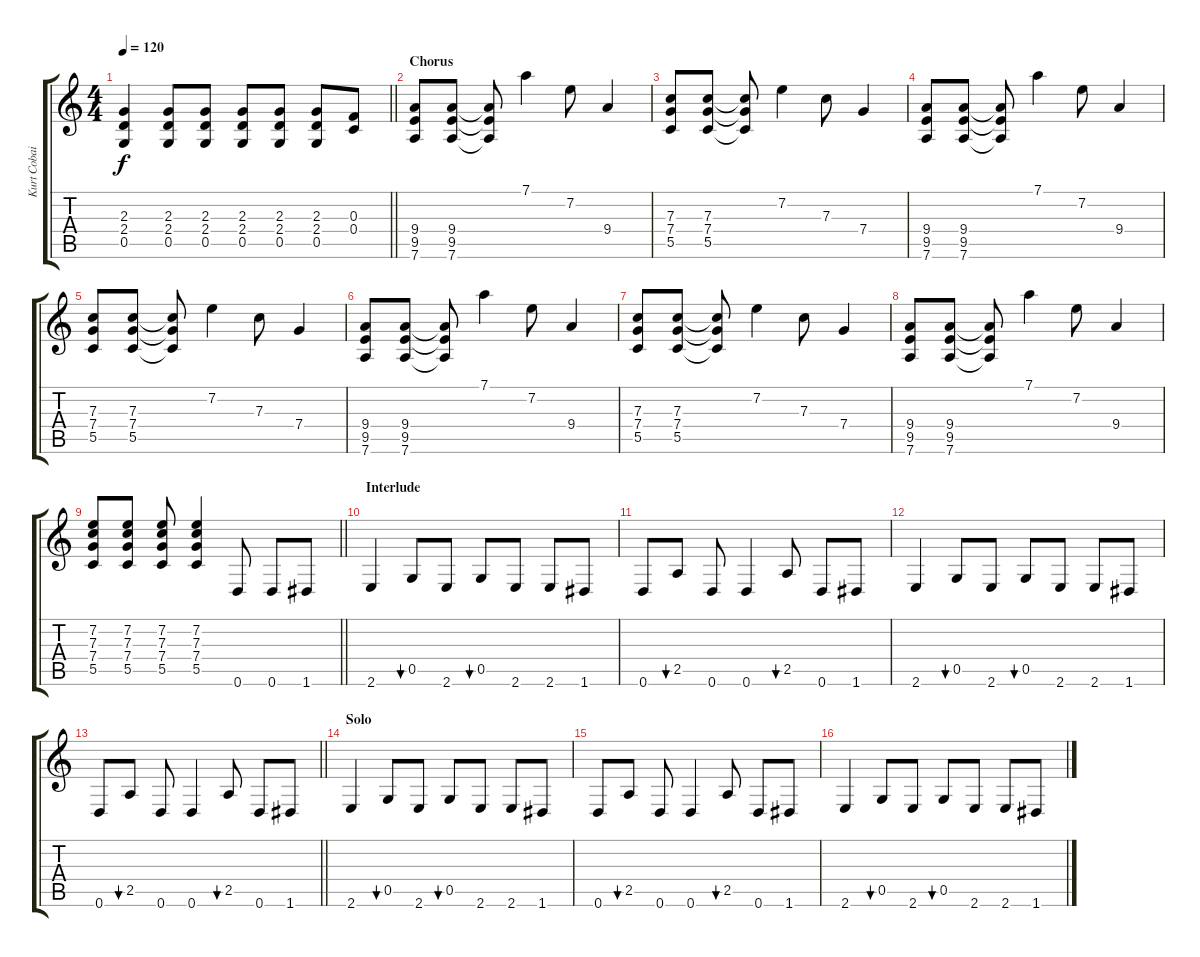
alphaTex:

\track ("Kurt Cobain (Chorus)" "Kurt Cobai") {instrument electricguitarclean}
\staff {score tabs}
\tuning (D4 A3 F3 C3 G2 D2) {hide}
\ts (4 4)
\tempo 120
\clef g2
\barLineRight lightlight
\ks c
(2.3 2.4 0.5).4{dy f} (2.3 2.4 0.5).8 (2.3 2.4 0.5).8 (2.3 2.4 0.5).8 (2.3 2.4 0.5).8 (2.3 2.4 0.5).8 (0.3 0.4).8 |
\section ("" "Chorus")
(9.4 9.5 7.6).8 (9.4 9.5 7.6).8 (9.4{t} 9.5{t} 7.6{t}).8 7.1.4 7.2.8 9.4.4 |
(7.3 7.4 5.5).8 (7.3 7.4 5.5).8 (7.3{t} 7.4{t} 5.5{t}).8 7.2.4 7.3.8 7.4.4 |
(9.4 9.5 7.6).8 (9.4 9.5 7.6).8 (9.4{t} 9.5{t} 7.6{t}).8 7.1.4 7.2.8 9.4.4 |
(7.3 7.4 5.5).8 (7.3 7.4 5.5).8 (7.3{t} 7.4{t} 5.5{t}).8 7.2.4 7.3.8 7.4.4 |
(9.4 9.5 7.6).8 (9.4 9.5 7.6).8 (9.4{t} 9.5{t} 7.6{t}).8 7.1.4 7.2.8 9.4.4 |
(7.3 7.4 5.5).8 (7.3 7.4 5.5).8 (7.3{t} 7.4{t} 5.5{t}).8 7.2.4 7.3.8 7.4.4 |
(9.4 9.5 7.6).8 (9.4 9.5 7.6).8 (9.4{t} 9.5{t} 7.6{t}).8 7.1.4 7.2.8 9.4.4 |
\barLineRight lightlight
(7.2 7.3 7.4 5.5).8 (7.2 7.3 7.4 5.5).8 (7.2 7.3 7.4 5.5).8 (7.2 7.3 7.4 5.5).4 0.6.8 0.6.8 1.6.8 |
\section ("" "Interlude")
2.6.4 0.5.8{bu 30} 2.6.8 0.5.8{bu 30} 2.6.8 2.6.8 1.6.8 |
0.6.8 2.5.8{bu 30} 0.6.8 0.6.4 2.5.8{bu 30} 0.6.8 1.6.8 |
2.6.4 0.5.8{bu 30} 2.6.8 0.5.8{bu 30} 2.6.8 2.6.8 1.6.8 |
\barLineRight lightlight
0.6.8 2.5.8{bu 30} 0.6.8 0.6.4 2.5.8{bu 30} 0.6.8 1.6.8 |
\section ("" "Solo")
2.6.4 0.5.8{bu 30} 2.6.8 0.5.8{bu 30} 2.6.8 2.6.8 1.6.8 |
0.6.8 2.5.8{bu 30} 0.6.8 0.6.4 2.5.8{bu 30} 0.6.8 1.6.8 |
2.6.4 0.5.8{bu 30} 2.6.8 0.5.8{bu 30} 2.6.8 2.6.8 1.6.8
